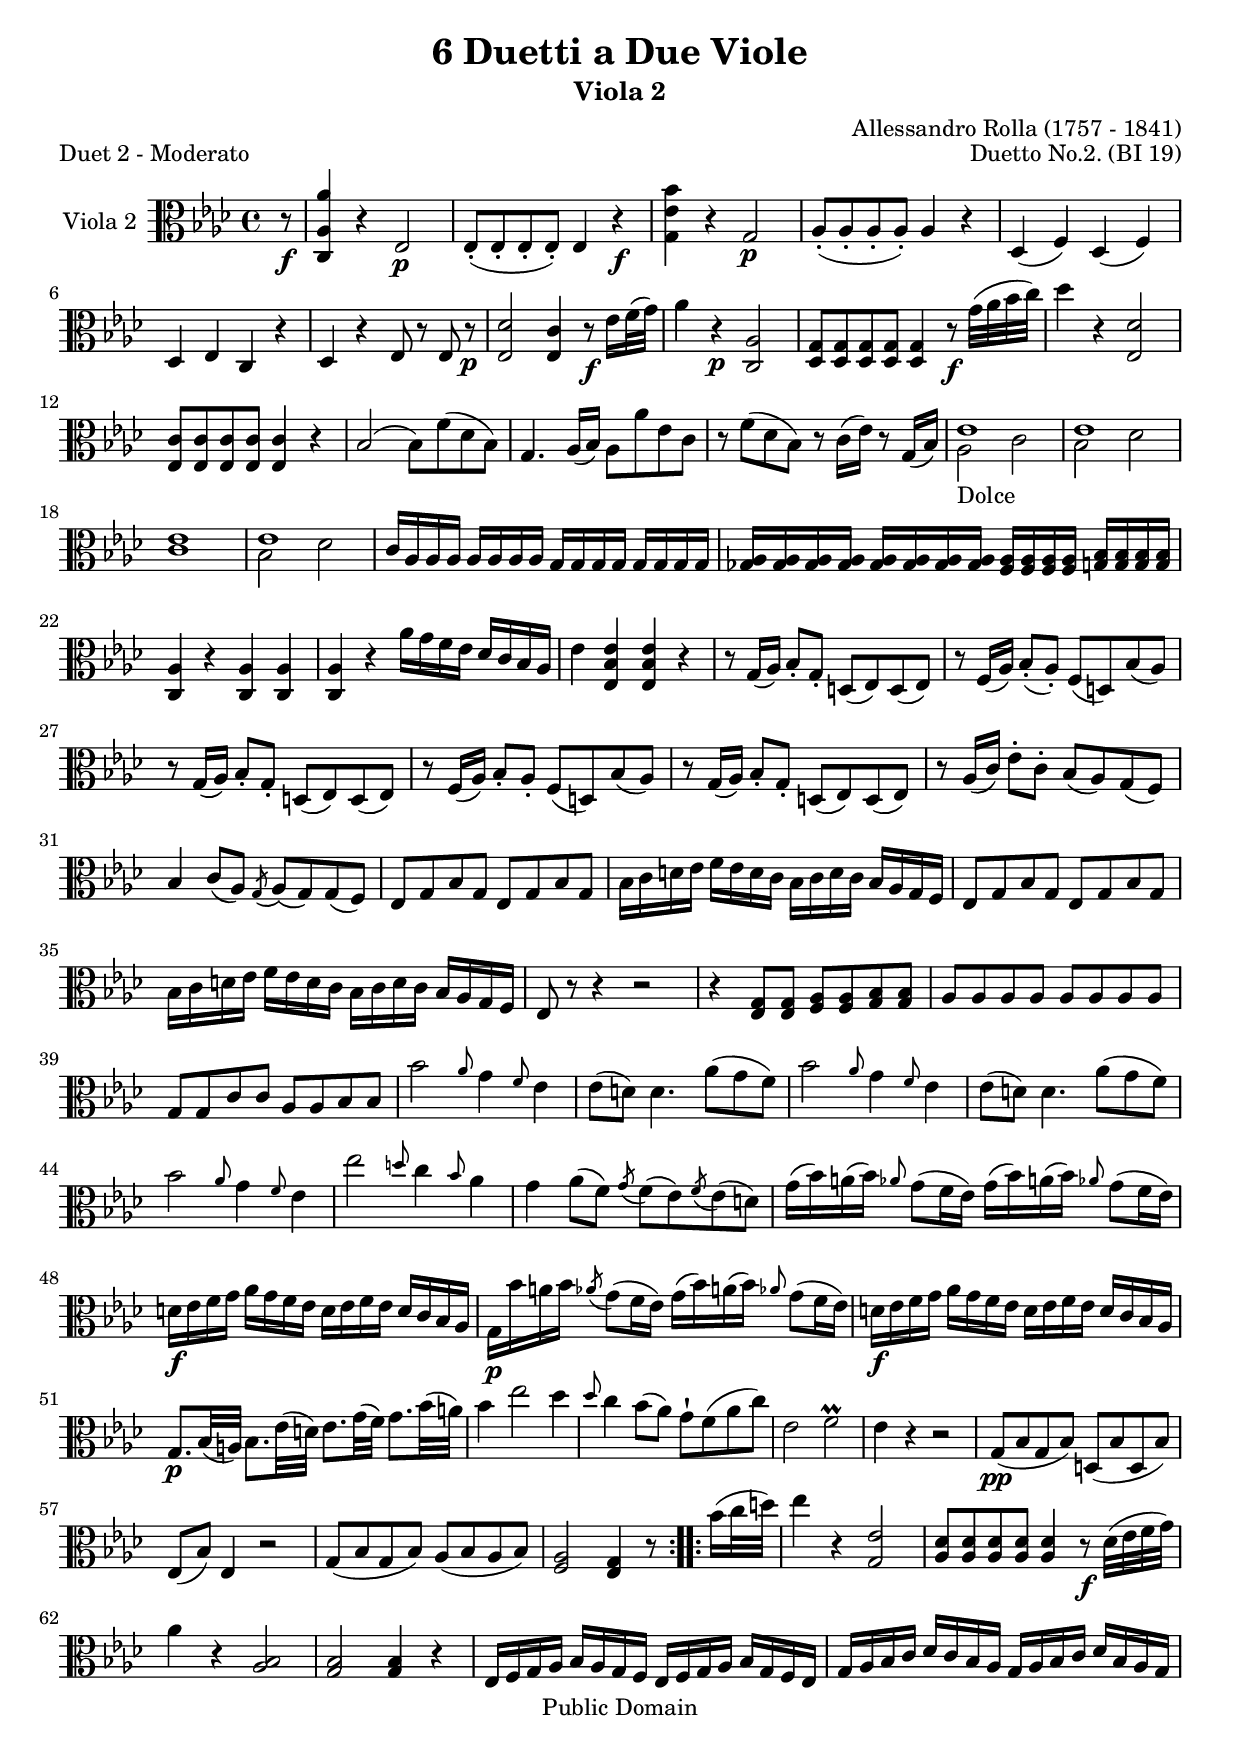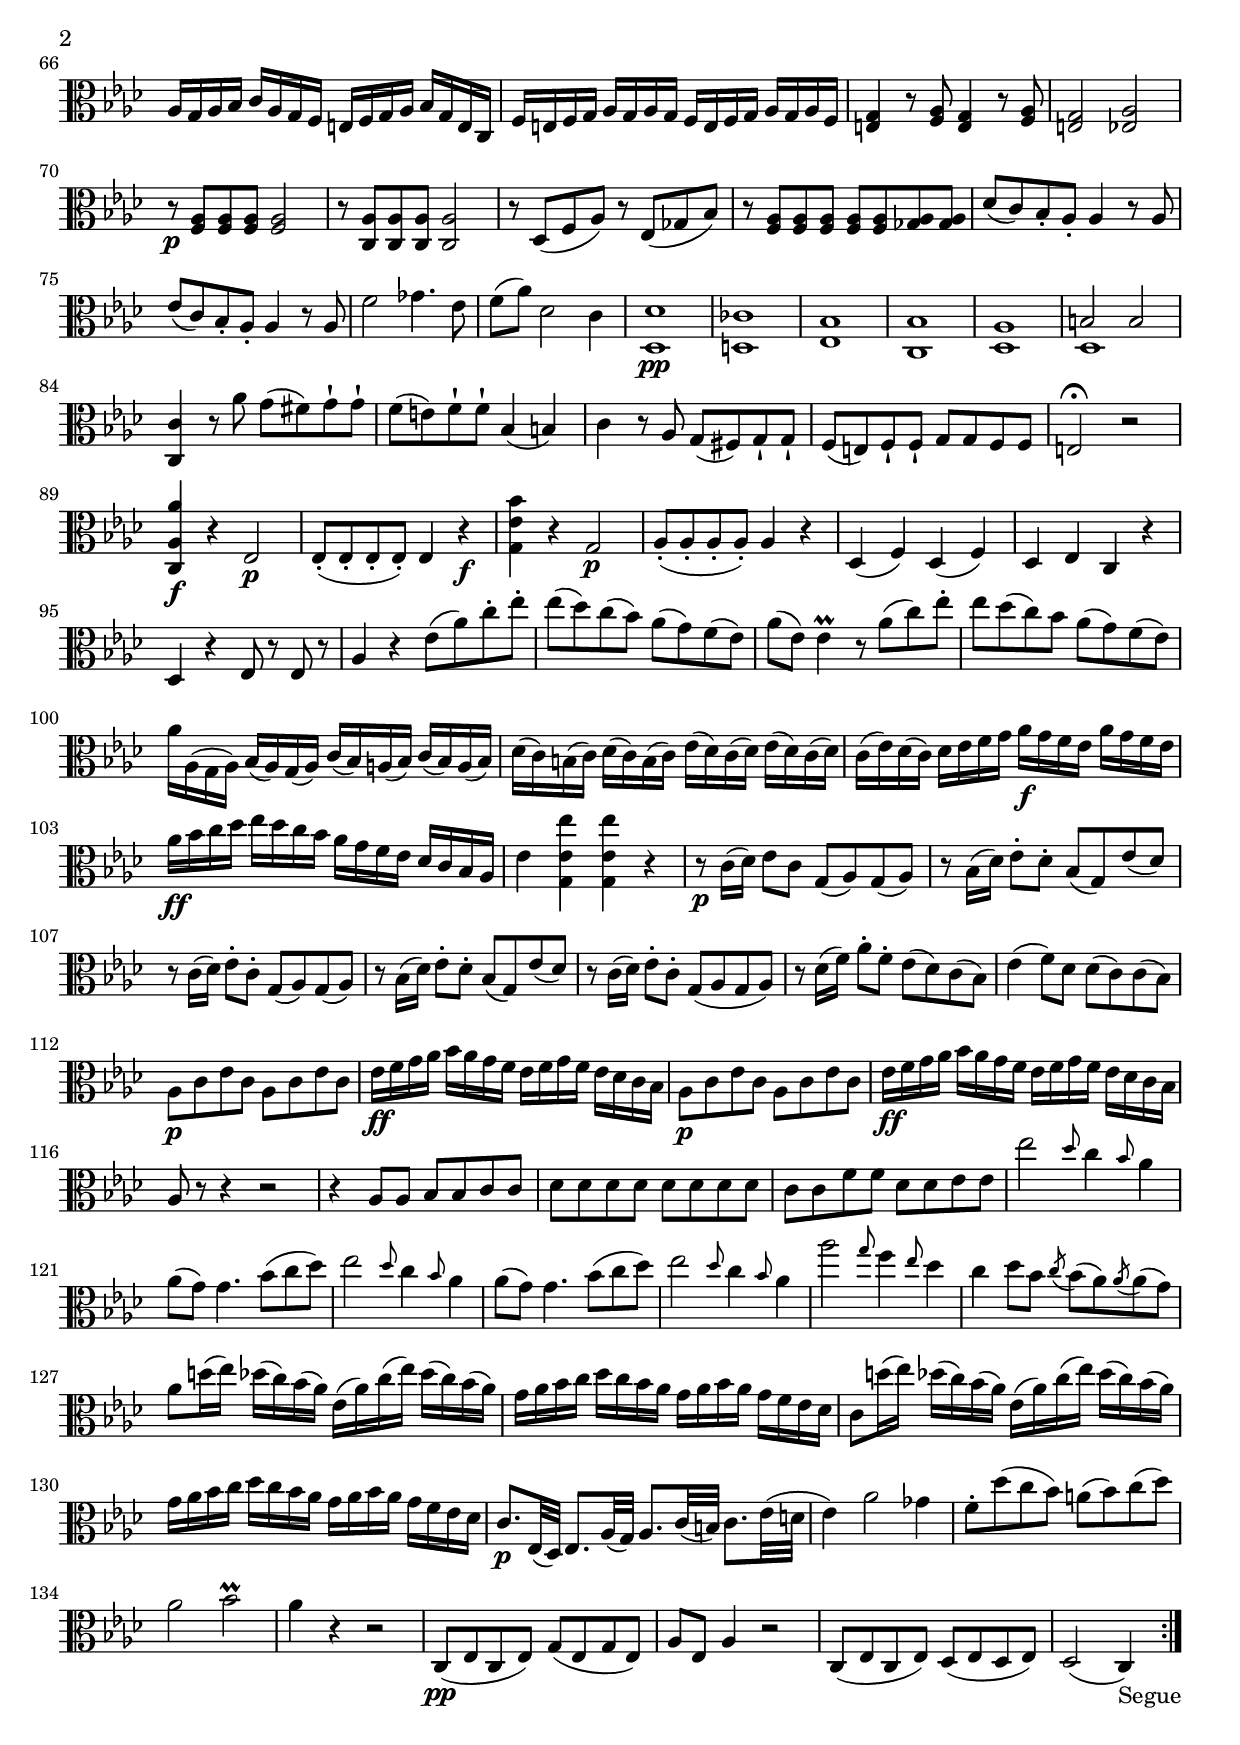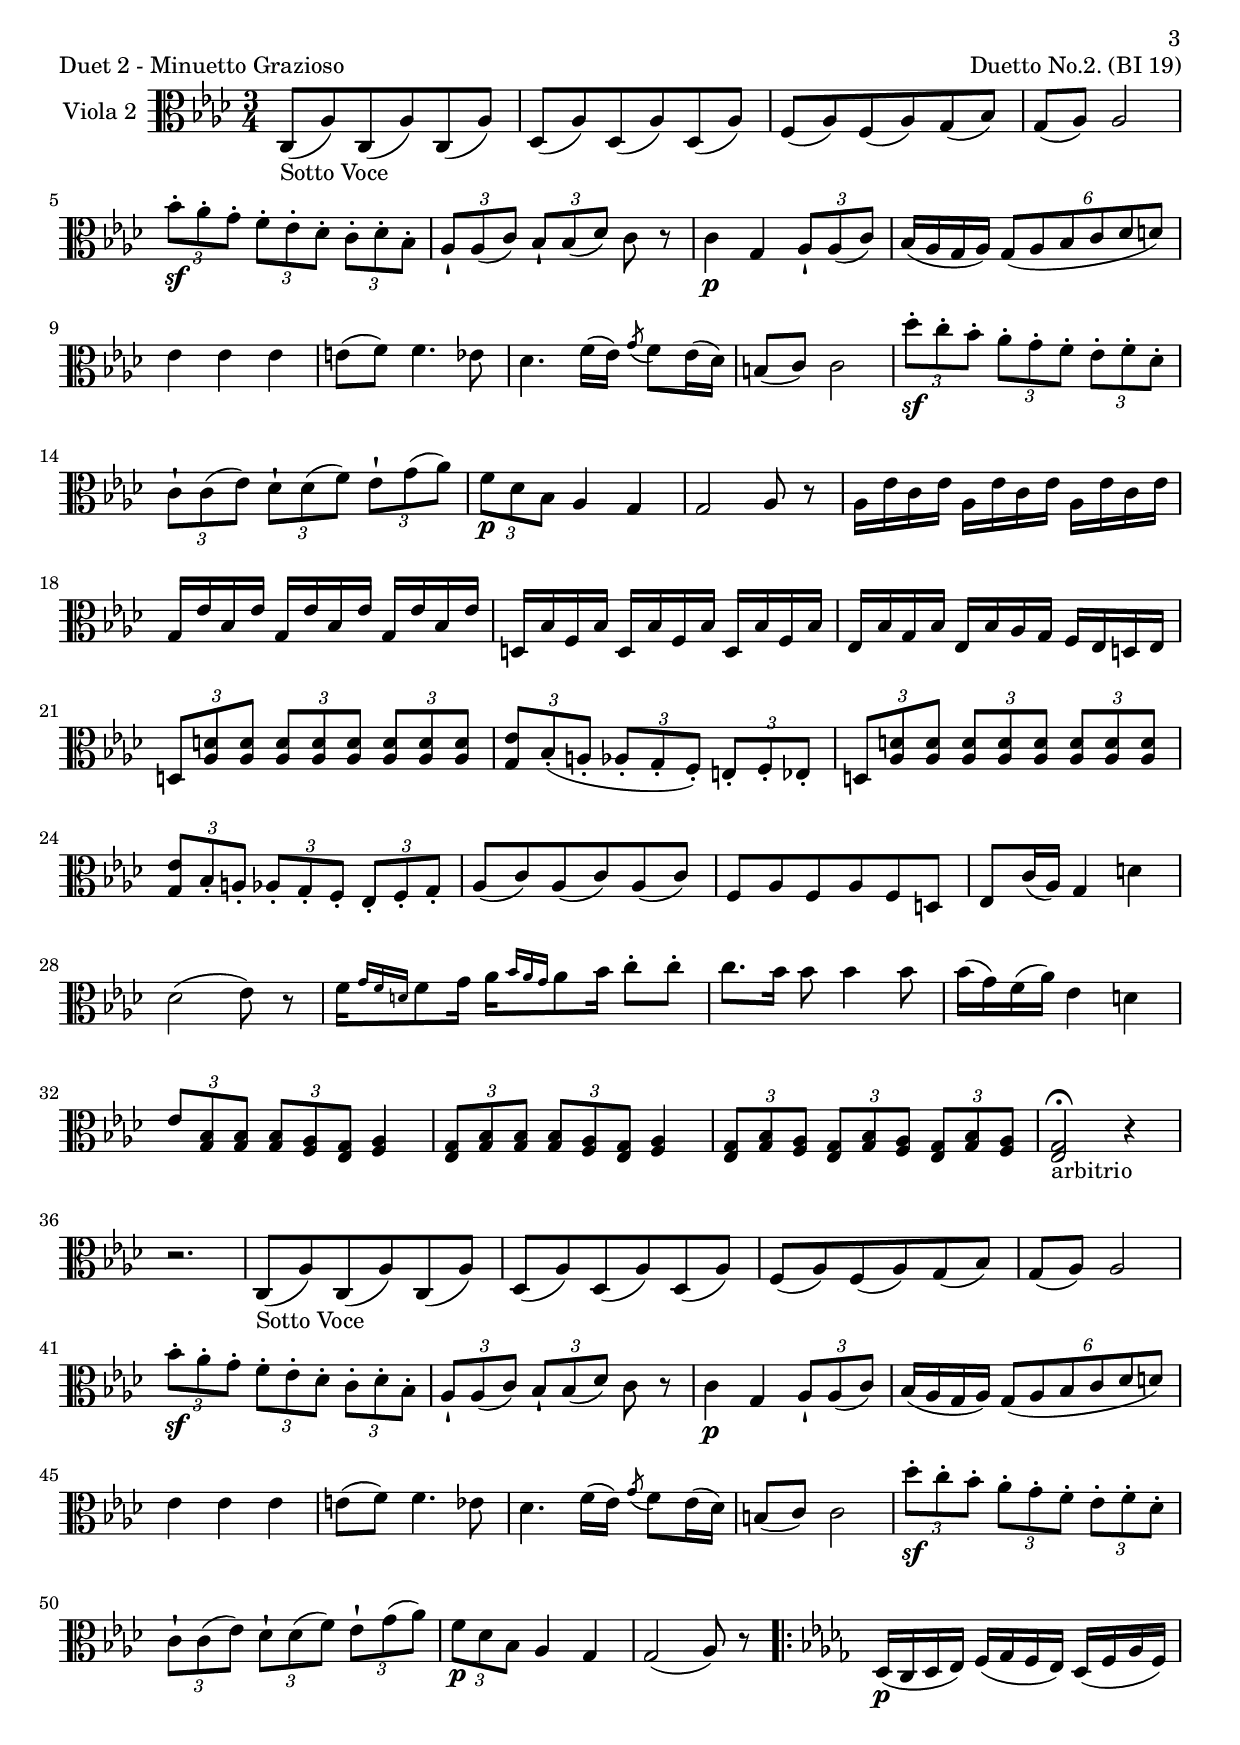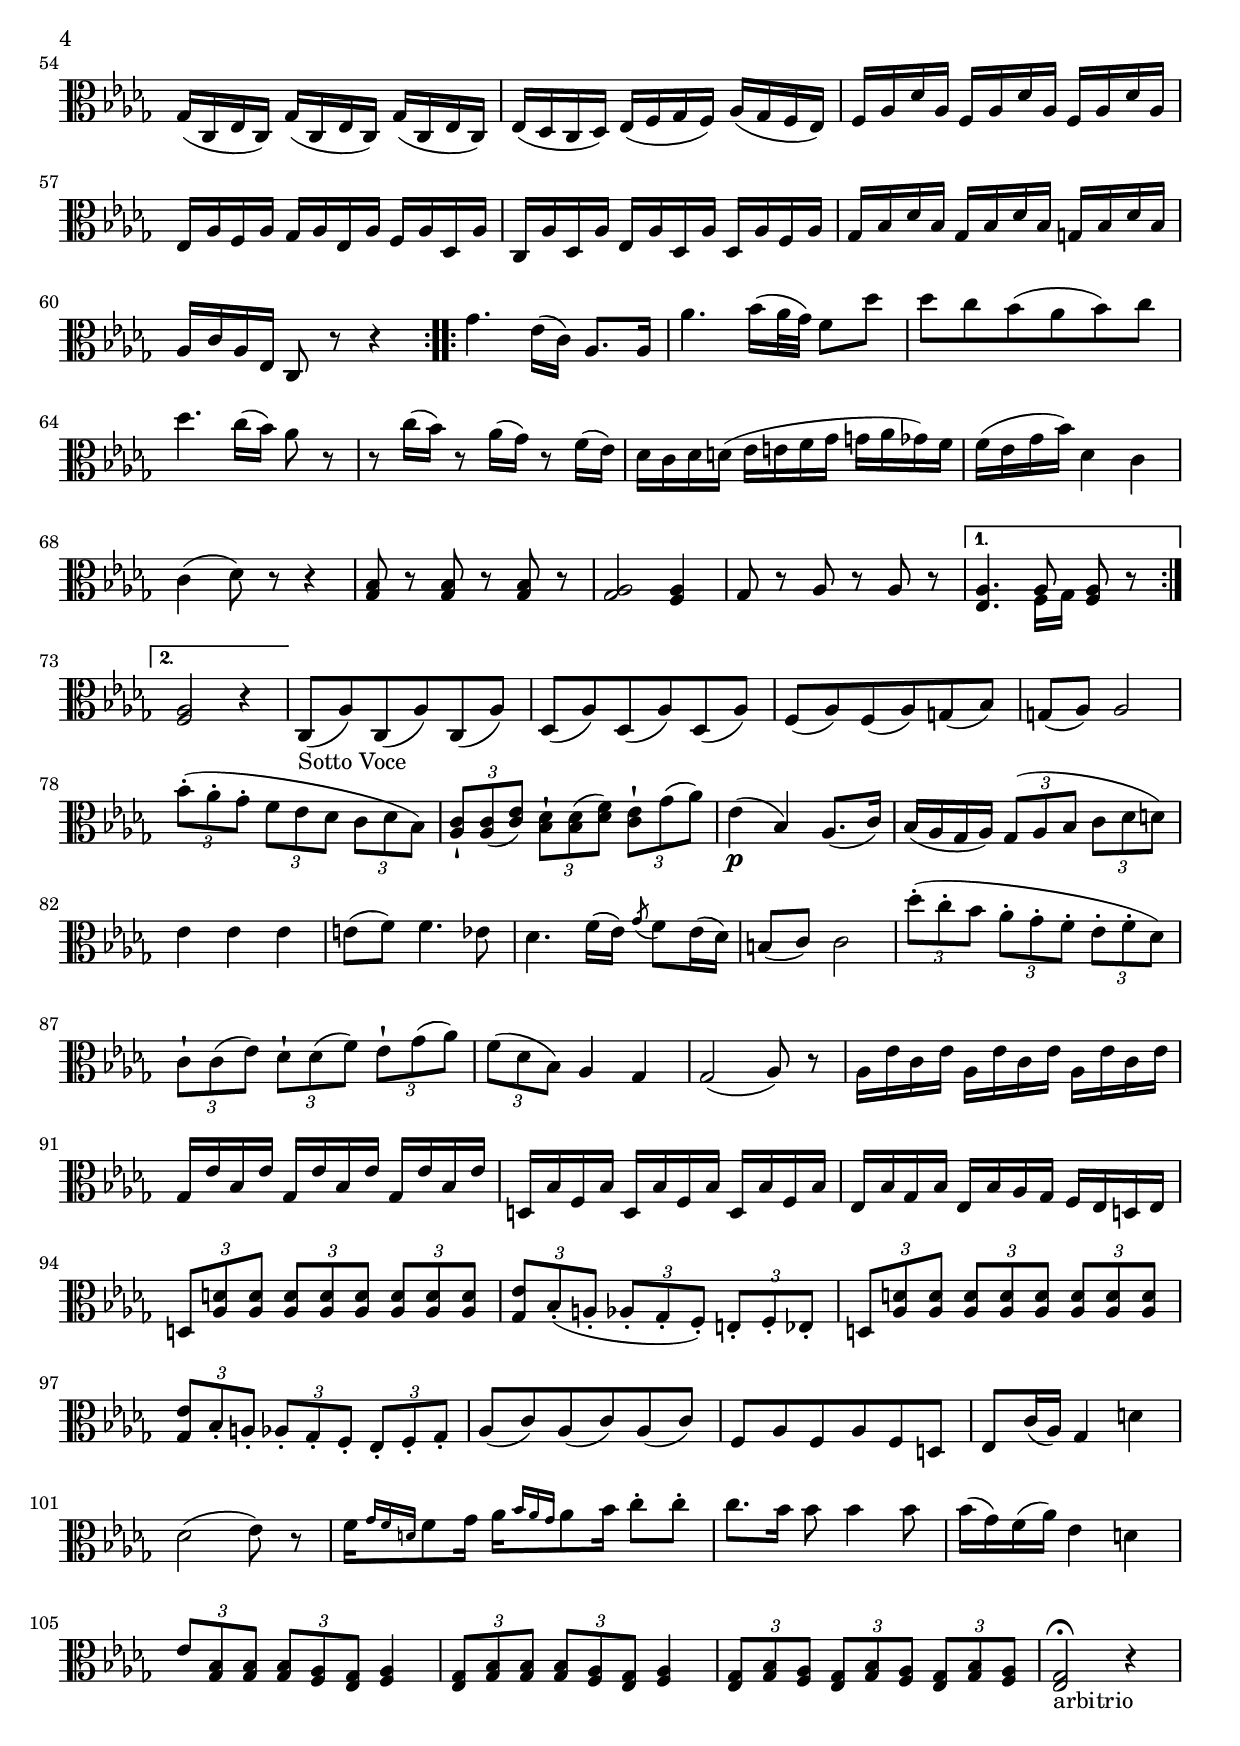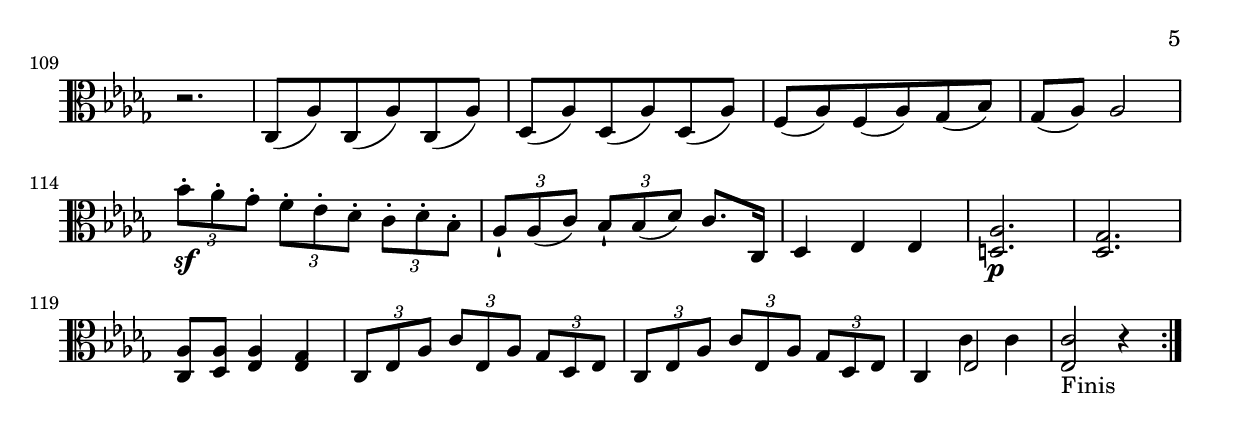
\version "2.16.2"
\version "2.16.2"
\header {
    title = "6 Duetti a Due Viole"
    opus = "Duetto No.2. (BI 19)"
    composer = "Allessandro Rolla (1757 - 1841)"
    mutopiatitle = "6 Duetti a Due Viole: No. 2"
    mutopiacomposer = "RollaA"
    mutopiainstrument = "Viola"
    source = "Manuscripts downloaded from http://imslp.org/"
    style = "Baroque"
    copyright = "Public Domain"
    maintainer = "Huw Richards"
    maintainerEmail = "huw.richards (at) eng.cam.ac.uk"
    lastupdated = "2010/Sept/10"
    
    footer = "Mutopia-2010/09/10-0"
}

\version "2.16.2"

% Viola parts for Rolla opus 6, 2nd set of duets
\version "2.16.2"


twoviolaonemoderato = \new Voice { \relative c' {
    \set Staff.instrumentName = "Viola 1"
    \set Staff.midiInstrument = "viola"
    \clef alto
    \key aes \major
    \time 4/4

    \partial 8 ees16\f[ f32 g] aes4 r <aes, c,>2\p <g-. des>8[ <g-. des> <g-. des> <g-. des>] <g des>4 r8 g'32\f[ aes bes c] des4 r <des, ees,>2\p <c ees,>8[ <c ees,> <c ees,> <c ees,>] <c ees,>4 r bes2( bes8)[ f'( des bes)] g4. as16[( bes)] aes8[ aes' ees( c)]
    %{comment - end of line 1 in the manuscript%}

    r8 f[ des bes] r c16[( ees)] r8 g,16( bes)] g2( aes4) r <aes c, aes'' >4\f r4 ees2\p ees8[ ees ees ees] ees4 r <g ees' bes'>4\f r g2\p aes8[ aes aes aes] aes4 r des,\pp( f) des( f) des ees c r des r ees8 r ees r
    %{comment - end of line 2 in the manuscript%}

    aes4 r ees'8[( aes c ees)] ees[( des) c( bes)] aes[( g) f( ees)] aes[( ees)] ees4\prall r8 aes8[( c ees)] ees[( des) c( bes)] aes[ g( f ees)] aes16[ aes,( g aes)] bes[( aes) g( aes)] c[( bes) aes( bes)] c[( bes) aes( bes)] des[( c) b( c)] des[( c) b( c)]
    %{comment - end of line 3 in the manuscript%}

    ees[( des) c( des)] ees[( des) c( des)] c-.[ ees-. des-. c-.] des-.[ ees-. f-. g-.] aes[ g f ees] aes[ g f ees] aes[ bes c des] ees[ des c bes] aes[ g f ees] des[ c bes aes] ees'4 <g, ees' ees'> <g ees' ees'> r bes'2_dolce \grace {aes8} g4 f8[ ees] ees[ d] d4( d8)[ aes'( g f)] bes2 \grace {aes8} g4 f8[( ees])
    %{comment - end of line 4 in the manuscript%}

    ees8\prall[ d](d4) d8[ aes'( g f)] bes2 \grace { aes8} g4 \grace {f8} ees4 ees'2 \grace {d8} c4 \grace {bes8} aes4 g aes8[( f)] \acciaccatura {g8} f8[( ees) \acciaccatura {f8} ees( d)] g16[ bes( a bes)] \acciaccatura {aes} g8[ f16( ees)] g16[ bes( a bes)] \acciaccatura {aes} g8[ f16( ees)] d16\ff[ ees f g] aes[ g f ees] d[ ees f ees] d[ c bes aes]
    %{comment - end of line 5 in the manuscript%}

    g[ bes'( a bes)] \acciaccatura { aes8} g[ f16( ees)] g[ bes( a bes)] \acciaccatura { aes8} g[ f16( ees)] d16\ff[ ees f g] aes[ g f ees] d[ ees f ees] d[ c bes aes] g8.\pp[ bes32( a] bes8.)[ ees32( d] ees8.)[ g32( fis] g8.)[ bes32( a] bes4) ees2  des4 \grace {des8} c4 bes8[( aes)] g[( f) aes( c)] ees,2 f\prall
    %{comment - end of line 6 in the manuscript%}

    ees8\pp[ g,16( aes)] bes8-.[ g-.] d[( ees) d( ees)] r8 f16[( aes)] bes8-.[ aes-.] f[( d) bes'( aes)] r8 g16[( aes)] bes8-.[ g-.] d[( ees) d( ees)] r8 f16[( aes)] bes8-.[ aes-.] f[( d) bes'( aes)] r8 g16[( aes)] bes8-.[ g-.] d[( ees) d( ees)] r8 aes16[( c)] ees8-.[ c-.] bes[( aes) g( f)]
    %{comment - end of line 7 in the manuscript%}

    bes4 c8[( aes)] \acciaccatura {bes8} aes8[( g) \acciaccatura {g8} g( f)] ees\pp[( g) bes( g)]  ees[( g) bes( g)] bes16\ff[ c d ees] f[ ees d c] bes[ c d c] bes[ aes g f] ees8\pp[ g bes g] ees[ g bes g] bes16[ c d ees] f[ ees d c] bes[ c d c] bes[ aes g f] ees8 r r4 r2
    %{comment - end of line 8 in the manuscript%}

    r4 <g ees>8[ <g ees>8] < aes f>8[  < aes f>8  < g bes>8 < g bes>8] aes8[ aes aes aes] aes8[ aes aes aes] g8[ g c c] aes[ aes bes bes] ees4\pp r4 bes'8[( a aes f)] d8[( ees)] r g e[( f)] r aes fis[( g)] r4 bes8[( a aes f)] ees2 \grace {g8} f4 \grace {ees8} d4 des2( ees4) r8 \bar ":|:" r8
    %{comment - end of line 9 in the manuscript%}

    <ees bes ees,>4 r4 bes2\pp( bes8)[ <bes f>8 <bes f>8 <bes f>8] <bes f>4 r4 <bes d, f'>\ff r4 d,2\pp ees8-.[( ees-. ees-. ees-.)] ees4 r8 bes''16\ff[ c32( d)] ees8[( ees,) ees-| ees-|] ees4\prall r8 g32[ aes( bes c)] des8[ ees,( ees) ees-|] ees4\prall r8 d'8 c2 bes2 aes2 b,2 c4 r8 b( c4) r8 b8(
    %{comment - end of line 10 and page 1 in the manuscript%}

    c1) des8_dolce[( c bes aes)] aes4 r8 aes8 ees'[ c( bes aes)] aes4 r8 aes8 f'2 ges4.( ees8) f8[( aes)] des,2 c4 r8 <aes f>8[ <aes f>8 <aes f>8] <aes f>8[ <aes f>8 <aes f>8 <aes f>8] r8 <aes c,>8[ <aes c,>8 <aes c,>8] <aes c,>8[ <aes c,>8 <aes c,>8 <aes c,>8] r8  des,[( f aes)] r8 ees[( ges bes)] r8 <f aes>8[ <f aes>8 <f aes>8] <f aes>8[ <f aes>8 <ges aes>8 <ges aes>8]
    %{comment - end of line 1 page 2 in the manuscript%}

    <f aes>1\ppp( <f aes>1)( ges)( g) f2 aes'( aes4) g2 f4 e4 r8 c'8 bes[( a) bes-| bes-|] aes[( g) aes-| aes-|] aes[( g) g( f)] f[( e)] r c bes[( a) bes-| bes-|] aes[( g) aes-| aes-|] <bes c,>8[ <bes c,>8 <aes c,>8 <aes c,>8] <g c,>2\fermata r4 r8 ees'16 f32( g)]
    %{comment - end of line 2 page 2 in the manuscript%}

    aes4 r4 <aes, c,>2\pp <g des>8[ <g des>8 <g des>8 <g des>8] <g des>4 r8\f g'32[( aes bes c)] des4 r4\p <des, ees,>2 <c ees,>8[ <c ees,>8 <c ees,>8 <c ees,>8] <c ees,>4 r4 bes2( bes8)[ f'( des bes)] g4.( aes16[ bes)] aes8[ aes'( ees c)] r8 f8[( des bes)] r8 c16[( ees)] r8 g,16[( bes)] << {ees1} \\ {aes,2 c2} >> << {ees1} \\ {bes2 des2} >>
    %{comment - end of line 3 page 2 in the manuscript%}

    <ees c>1  << {ees1} \\ {bes2 des2} >> <c ees>16[ aes aes aes] aes16_"Nas."[ aes aes aes] g16[ g g g] g[ g g g] < ges aes>16[ < ges aes>16 < ges aes>16 < ges aes>16] < ges aes>16[ < ges aes>16 < ges aes>16 < ges aes>16] < f aes>16[ < f aes>16 < f aes>16 < f aes>16] < g bes>16\ff[ < g bes>16 < g bes>16 < g bes>16] <aes c,>4\fff r4 <aes c,> <aes c,> <aes c,> r aes'16[ g f ees] des[ c bes aes] ees'4 ees, ees r ees''2_"dolce" \grace { des8} c4 \grace { bes8} aes4 aes8[( g)] g4. bes8[( c des)] ees2 \grace { des8} c4 \grace { bes8} aes4
    %{comment - end of line 4 page 2 in the manuscript%}

    aes8[( g)] g4. bes8[( c des)] ees2 \grace { des8} c4 \grace { bes8} aes4 aes'2 \grace { des,8} f4 \grace { des8} ees4 c4 des8[( bes)] \acciaccatura {c8} bes8[( aes) \acciaccatura {aes8} aes g] aes8[ d16 ees] des16[( c) bes( aes)] ees[( aes) c( ees)] des[( c) bes( aes)] g\ff[ aes bes c] des[ c bes aes] g[ aes bes aes] g[ f ees des]
    %{comment - end of line 5 page 2 in the manuscript%}

    c8\pp[ d'16( ees)] \acciaccatura {des8} c8[ bes16( aes)] ees16[( aes) c( ees)] \acciaccatura {des8} c8[ bes16( aes)]  g\f[ aes bes c] des[ c bes aes] g[ aes bes aes] g[ f ees des] c8.[ ees,32( d)] ees8.[ aes32( g] aes8.)[ c32( b] c8.)[ ees32( d] ees4) aes2 ges4 f8[( des' c bes)] a[ bes( c) des] aes2 bes\prall
    %{comment - end of line 6 page 2 in the manuscript%}

    aes8[ c,16( des)] ees8-.[ c-.] g[ aes( g aes)] r8 bes16[( des)] ees8-.[ des-.] bes[( g) ees'( des)] r8 c16[( des)] ees8-.[ c-.] g[( aes) g( aes)] r8 bes16[( des] ees8-.)[ des-.] bes[( g) ees'( des)] r8 c16[( des] ees8-.)[ c-.] g[ aes( g aes)] r8 des16[( f)] aes8[( f)] ees[ des c bes] ees4 f8[( des)]
    %{comment - end of line 7 page 2 in the manuscript%}

    des8[( c) c( bes)] aes[ c ees c] aes[ c ees c] ees16[ f g aes] bes[ aes g f] ees[ f g f] ees[ des c bes]  aes8[ c ees c] aes[ c ees c] ees16[ f g aes] bes[ aes g f] ees[ f g f] ees[ des c bes] aes8 r8 r4 r2
    %{comment - end of line 8 page 2 in the manuscript%}

    r4 aes8[aes] bes[ bes] c[c] des[ des des des] des[ des des des] c[ c f f] des[ des ees ees] aes,4 r  ees'8[( d des bes)] g8[( aes)] r8 c a[( bes)] r des b[( c)] r4 ees8[( d des b)] aes2 \grace { c8} bes4 aes8[ g] g2 aes4 \bar ":|:"

}}


twoviolaoneminuetto = \new Voice { \relative c' {
    \set Staff.instrumentName = "Viola 1"
    \set Staff.midiInstrument = "viola"
    \clef alto
    \key aes \major
    \time 3/4
    \override Score.MetronomeMark #'transparent = ##t
    \tempo 4=100

    ees4-._"Sotto Voce" ees-. ees-. e8[( f)] f4. ees8 des4. f16[( ees)] \acciaccatura {g8} f8[ ees16( des)] b8[( c)] c2
    \times 2/3{des'8-.\sf[ c-. bes-.]}
    \times 2/3{aes8-.[ g-. f-.]}
    \times 2/3{ees8-.[ f-. des-.]}
    \times 2/3 {c8-|[ c( ees)]}
    \times 2/3 {des8-|[ des( f)]}
    ees8 r
    %{comment - end of line 1 in the manuscript%}

    %{comment - start bar 7%}
    \times 2/3{ees8\p[( c) aes-|]}
    \times 2/3{ees'8[( des) bes-|]}
    \times 2/3{ees8[( c) aes'-|]}
    des,16[( c bes c)] bes8 r r4
    c,8[(aes')c,8(aes')c,8(aes')]
    des,8[(aes')des,8(aes')des,8(aes')]
    f8[(aes)f8(aes)g8(bes)]
    g[( aes)] aes2
    \times 2/3{bes'8\sf[aes g]}
    \times 2/3{f8[ees des]}
    \times 2/3{c8[des bes]}
    \times 2/3{aes8-|[ aes( c)]}
    \times 2/3{bes8-|[ bes( des)]}
    c8.[c,16]
    %{comment - end of line 2 in the manuscript%}

    %{comment - start bar 15%}
    des4 ees ees
    des'2( c8) r
    \grace{b'8} c4 c c
    c8[ bes] bes2
    aes4. f'16[ d] aes'[ f d( aes)]
    aes8[( g)] g2
    \times 2/3{r8[ bes bes]}
    \times 2/3{b8[( a) aes-|]}
    \times 2/3{g8[ aes f]}

    \times 2/3{ees8-.\p[bes-. c-.]}
    \times 2/3{d8-.[(ees-. f-.]}
    \times 2/3{g8-.[ aes-. a-.)]}
    %{comment - end of line 3 in the manuscript%}

    %{comment - start bar 23%}
    \times 2/3{r8\sf[ bes bes]}
    \times 2/3{bes8[( a aes)] }
    \times 2/3 {g8[( aes f)]}

    \times 2/3{ees8\p[bes c]}
    \times 2/3{d8-.[(ees-. f-.]}
    \times 2/3{g8-.[ aes-. bes-.)]}
    \grace{d8} c4 \grace{bes8} aes4 \grace{g8} f4
    \times 2/3{ees8-|[ d( bes')]} bes4. c16[( aes)]
    aes[( g) aes( f)] ees4 f4
    fis2( g8) r
    aes,16[( c f c)] aes16[( c f c)] aes16[( c f c)]
    %{comment - end of line 4 in the manuscript%}

    %{comment - start bar 30%}
    f,16[( aes d aes)] f16[( aes d aes)] f16[( aes d aes)]
    g8[ aes] bes4 bes
    ees, r \times 2/3 {aes'8\p[( ees) d-|]}
    ees4 r  \times 2/3 {aes8[( ees) d-|]}
    ees4 ees ees
    ees2\fermata

    r8_"arbitrio" e8 f[ g aes g]
    bes16[( aes g f)]

    ees4 ees ees
    e8[( f)] f4. ees8
    %{comment - end of line 5 in the manuscript%}

    %{comment - start bar 38%}
    des4. f16[(ees)] \acciaccatura{g8} f8[ ees16 des]
    b8[ c] c2
    \times 2/3{des'8\sf[ c bes]}
    \times 2/3{aes8[ g f]}
    \times 2/3{ees8[ f des]}

    \times 2/3 {c8-|[c( ees)]}
    \times 2/3 {des8-|[des( f)]} ees8 r

    \times 2/3{ees8\p[( c aes)]}
    \times 2/3{ees'8[( des bes)]}
    \times 2/3{ees8[( c aes')]}

    des,16[ c( bes c)] bes8 r r4
    %{comment - end of line 6 in the manuscript%}

    %{comment - start bar 44%}
    c,8[( aes') c,( aes') c,( aes')]
    des,8[( aes') des,( aes')
    des,( aes')] f8[( aes) f( aes) f( aes)]
    g8[ aes] aes2
    \times 2/3{bes'8[ aes g]}
    \times 2/3{f8[ ees des]}
    \times 2/3{c8[ des bes]}
    \times 2/3{aes8-|[ aes( c)]}
    \times 2/3{bes8-|[ bes( des)]} c8.[ c,16]
    des4 ees ees
    <ees des'>2 c'8 r
    %{comment - end of line 7 in the manuscript%}

    %{comment - start bar 52 - key change to d flat%}
    \bar"|:" \key des \major
    aes'4.( f8) des8.[ aes16]
    ges'4. aes16[ ges32( f)] ees8 r
    ges4.( ees8) c8.[ aes16]
    f'4. ges16[ f32( ees)] des8 r
    c2 des8.[( f16)]
    aes8[( g)] ges4. f8
    ees4 ees ees
    ees4. f16[ ees] des[ c bes aes]
    \bar":|:"
    %{comment - end of line 8 in the manuscript%}

    %{comment - start bar 60%}
    \repeat volta 2 { c,16[ aes' c, aes'] c,16[ aes' c, aes'] c,16[ aes' c, aes']
    des,16[ aes' f aes] des,16[ aes' f aes] des,16[ aes' f aes]
    ees16[ aes ges aes] ees16[ aes ges aes] ees16[ aes ges aes]
    f16[ aes des, aes'] f16[ aes des, aes'] f16[ aes des, aes']
    <ges bes>8 r  <ges bes>8 r <f aes>4
    <ges bes>2 <ges bes>8 r
    %{comment - end of line 9 in the manuscript%}

    %{comment - start bar 66%}
    ges4 aes aes bes( bes8) r r4
    r8 c'16[( bes)] r8 aes16[( ges)] r8 f16[( ees)]
    des16[( c des d)] ees[( e f ges)] g[( aes ges f)]
    f[( ees) ges( bes)] des,4 c
  }
  \alternative {
    { c8.[ des32( ees)] des8 r r4}   {des2\fermata des16[( c des d)]}
  }
%{comment - end of line 10 and first page in the manuscript%}

%{comment - start bar 72%}


  ees4-._"Sotto Voce" ees-. ees-.
  e8[( f)] f4. ees8
  des4. f16[( ees)] \acciaccatura {ges8} f8[ ees16( des)]
  b8[( c)] c2
  \times 2/3{des'8-.\sf[ c-. bes-.]}
  \times 2/3{aes8-.[ ges-. f-.]}
  \times 2/3{ees8-.[ f-. des-.]}

  \times 2/3 {c8-|[ c( ees)]}
  \times 2/3 {des8-|[ des( f)]} ees8 r

  \times 2/3{f8\p[( c) aes-|]}
  \times 2/3{ees'8[( des) bes-|]}
  \times 2/3{ees8[( c) aes'-|]}
  des,16[( c bes c)] bes8 r r4
  %{comment - end of line 1 in the second page of the manuscript%}

  %{comment - start bar 80%}
  c,8[(aes')c,8(aes')c,8(aes')]
  des,8[(aes')des,8(aes')des,8(aes')]
  f8[(aes)f8(aes)f8(aes)]
  ges[( aes)] aes2
  \times 2/3{bes'8[aes ges]}
  \times 2/3{f8[ees des]}
  \times 2/3{c8[des bes]}
  \times 2/3{aes8-|[ aes( c)]}
  \times 2/3{bes8-|[ bes( des)]}
  c8.[c,16]
  des4 ees ees
  <des' ees,>2( c8) r
  \grace{b'8} c4 c c
  c8[ bes] bes2
  %{comment - end of line 2 in the second page of the manuscript%}

  %{comment - start bar 90%}
  aes4. f'16[ d] aes'[ f des( aes)]
  aes8[( ges)] ges2

  \times 2/3{r8\sf bes bes]}
  \times 2/3{b8[( a) aes-|]}
  \times 2/3{ges8[ aes f]}

  \times 2/3{ees8\p[bes c]}
  \times 2/3{d8[(ees f]}
  \times 2/3{ges8[ aes a)]}

  \times 2/3{r8[ bes bes]}
  \times 2/3{bes8[( a aes)] }
  \times 2/3 {ges8[( aes f)]}

  \times 2/3{ees8[bes c]}
  \times 2/3{d8[(ees f]}
  \times 2/3{ges8[ aes a)]}
  %{comment - end of line 3 in the second page of the manuscript%}

  %{comment - start bar 96%}
  \grace{d8} c4 \grace{b8} aes4 \grace{ges8} f4
  \times 2/3{ees8[( d) bes'-|]} bes4. c16[( aes)]
  aes[( ges) aes( f)] ees4 f4
  fis2( ges8) r
  aes,16[( c f c)] aes16[( c f c)] aes16[( c f c)]
  f,16[( aes d aes)] f16[( aes d aes)] f16[( aes d aes)]
  ges8[ aes] bes4 bes
  %{comment - end of line 4 in the second page of the manuscript%}

  %{comment - start bar 103%}
  ees, r \times 2/3 {aes'8\p[( ees) d-|]}
  ees4 r  \times 2/3 {aes8[( ees) d-|]}
  ees4 ees ees
  ees2\fermata

  e,8_"arbitrio"[ f] ges[ aes bes c des d]

  ees4 ees ees
  e8[( f)] f4. ees8
  des4. f16[(ees)] \acciaccatura{ges8} f8[ ees16 des]
  b8[ c] c2
  %{comment - end of line 5 in the second page of the manuscript%}

  %{comment - start bar 111%}

  \times 2/3{des'8[ c bes]}
  \times 2/3{aes8[ ges f]}
  \times 2/3{ees8[ f des]}

  \times 2/3 {c8-|[c( ees)]}
  \times 2/3 {des8-|[des( f)]}
  \times 2/3{ees8[( ges aes)]}

  \times 2/3{f8[( des bes)]}
  aes4 bes
  bes2.\p
  ees2.(
  ees16)\sf[ aes( f des)] c4 bes
  aes r4 bes8.\p[( c16)]
  aes4 r4 bes8.[( c16)]
  %{comment - end of line 6 in the second page of the manuscript%}

  %{comment - start bar 119%}
  aes4-. aes-.( aes-.) aes2 r4\fermata \bar "|"

  }
}

\version "2.16.0"

twoviolatwomoderato = \new Voice { \relative c' {
    \set Staff.instrumentName = "Viola 2"
    \set Staff.midiInstrument = "viola"
    \clef alto
    \key aes \major
    \time 4/4

    \partial 8 r8\f <c, aes' aes'>4 r4 ees2\p ees8-.[( ees-. ees-. ees-.)] ees4 r4\f <g ees' bes'>4 r g2\p aes8-.[(aes-. aes-. aes-.)] aes4 r des,( f) des( f) des ees c r
    %{comment - end of line 1 in the manuscript%}

    des r ees8 r ees r\p < ees des'>2 < ees c'>4 r8\f ees'16[ f32( g)] aes4 r\p < c,, aes'>2 <g' des>8[ <g des>8 <g des>8 <g des>8] <g des>4 r8\f g'32[( aes bes c)] des4 r <des, ees,>2 <c ees,>8[ <c ees,>8 <c ees,>8 <c ees,>8] <c ees,>4 r bes2( bes8)[ f'( des bes)] g4. aes16[( bes)] aes8[ aes' ees c]
    %{comment - end of line 2 in the manuscript%}

    r8 f[( des bes)] r8 c16[( ees)] r8 g,16[( bes)] <<{ees1_"Dolce"} \\ {aes,2 c2}>>
    <<{ees1} \\ {bes2 des2}>> < ees c>1 <<{ees1} \\ {bes2 des2}>> c16[ aes aes aes] aes[ aes aes aes] g[ g g g ] g[ g g g] <ges aes>16[ <ges aes>16 <ges aes>16<ges aes>16] <ges aes>16[ <ges aes>16 <ges aes>16 <ges aes>16] <f aes>16[ <f aes>16<f aes>16<f aes>16] <g bes>16[ <g bes>16 <g bes>16 <g bes>16] < aes c,>4 r < aes c,>4 < aes c,>4 < aes c,>4 r aes'16[ g f ees] des[ c bes aes] ees'4 <ees bes ees,>4 <ees bes ees,>4 r4
    %{comment - end of line 3 in the manuscript%}

    r8 g,16[( aes)] bes8-.[ g-.] d8[( ees) d( ees)] r8 f16[( aes)] bes8-.[( aes-.)] f[( d) bes'( aes)] r8 g16[( aes)] bes8-.[ g-.] d[( ees) d( ees)] r8 f16[( aes)] bes8-.[ aes-.] f[( d) bes'( aes)] r8 g16[( aes)] bes8-.[ g-.] d[( ees) d( ees)] r8 aes16[( c)] ees8-.[ c-.] bes[( aes) g( f)] bes4 c8[( aes)] \acciaccatura {g8} aes8[( g) g( f)]
    %{comment - end of line 4 in the manuscript%}

    ees8[ g bes g] ees8[ g bes g] bes16[ c d ees] f[ ees d c] bes[ c d c] bes[ aes g f] ees8[ g bes g] ees8[ g bes g] bes16[ c d ees] f[ ees d c] bes[ c d c] bes[ aes g f] ees8 r r4 r2 r4 <g ees>8[ <g ees>8] <f aes>8[ <f aes>8 <g bes>8 <g bes>8]
    %{comment - end of line 5 in the manuscript%}

    aes8[ aes aes aes] aes8[ aes aes aes] g8[ g c c] aes[ aes bes bes] bes'2 \grace{aes8} g4 \grace{ f8} ees4 ees8[( d)] d4. aes'8[( g f)] bes2 \grace{aes8} g4 \grace{ f8} ees4 ees8[( d)] d4. aes'8[( g f)] bes2 \grace{aes8} g4 \grace{ f8} ees4  ees'2 \grace{d8} c4 \grace {bes8} aes4 g aes8[( f)]
    %{comment - end of line 6 in the manuscript%}

    \acciaccatura {g8} f8[( ees) \acciaccatura {f8} ees( d)] g16[( bes) a( bes)] \grace {aes8} g8[( f16 ees)] g16[( bes) a( bes)] \grace {aes8} g8[( f16 ees)] d\f[ ees f g] aes[ g f ees] d[ ees f ees] d[ c bes aes] g\p[ bes' a bes] \acciaccatura{aes8} g8[( f16 ees)] g16[( bes) a( bes)] \grace {aes8} g8[( f16 ees)] d\f[ ees f g] aes[ g f ees] d[ ees f ees] d[ c bes aes]
    %{comment - end of line 7 in the manuscript%}

    g8.\p[ bes32( a)] bes8.[ ees32( d)] ees8.[ g32( f)] g8.[ bes32( a)] bes4 ees2 des4 \grace{des8} c4 bes8[( aes)] g8-|[ f( aes c)] ees,2 f\prall ees4 r4 r2 g,8\pp[( bes g bes)] d,[( bes' d, bes')] ees,[( bes')] ees,4 r2 g8[( bes g bes)] aes[( bes aes bes)]
    %{comment - end of line 8 in the manuscript%}

    <f aes>2 <g ees>4 r8 \bar ":|:" bes'16[( c32 d)] ees4 r <ees, g,>2 <des aes>8[ <des aes> <des aes> <des aes>] <des aes>4 r8\f des32[( ees f g)] aes4 r < bes, aes>2 <bes g>2 <bes g>4 r ees,16[ f g aes] bes[ aes g f] ees[ f g aes] bes[ g f ees]
    %{comment - end of line 9 in the manuscript%}

    g[ aes bes c] des[ c bes aes] g[ aes bes c] des[ bes aes g] aes[ g aes bes] c[ aes g f] e[ f g aes] bes[ g e c] f[ e f g] aes[ g aes g] f[ e f g] aes g aes f] < g e>4 r8 <f aes>8 <g e>4 r8 <f aes>8 <g e>2 <ees aes>2
    %{comment - end of line 10 and page 1 in the manuscript%}

    r8\p <f aes>[ <f aes> <f aes>] <f aes>2 r8 <aes c,>8[ <aes c,> <aes c,>] <aes c,>2 r8 des,8[( f aes)] r8 ees[( ges bes)] r8 <f  aes>[ <f  aes> <f  aes>] <f  aes>[ <f  aes> <ges  aes> <ges  aes>] des'[( c) bes-. aes-.] aes4 r8 aes8 ees'[( c) bes-. aes-.] aes4 r8 aes8 f'2 ges4. ees8 f8[( aes)] des,2 c4
    %{comment - end of line 1 page 2 in the manuscript%}

    <des des,>1\pp < ces d,> < bes ees,> <bes c,> < aes des,> <<{b2 b2} \\ { des,1} >> <c c'>4 r8 aes''8 g[( fis) g-| g-|] f[( e) f-| f-|] bes,4( b) c r8 aes g[( fis) g-| g-|] f[( e) f-| f-|] g[ g f f] e2\fermata r2
    %{comment - end of line 2 page 2 in the manuscript%}

    <c aes' aes'>4\f r4 ees2\p ees8-.[( ees-. ees-. ees-.)] ees4 r4\f <g ees' bes'>4 r g2\p aes8-.[(aes-. aes-. aes-.)] aes4 r des,( f) des( f) des ees c r  des r ees8 r ees r aes4 r ees'8[( aes) c-. ees-.] ees[( des) c( bes)] aes[( g) f( ees)]
    %{comment - end of line 3 page 2 in the manuscript%}

    aes( ees)] ees4\prall r8 aes[( c) ees-.] ees[ des( c) bes] aes[( g) f( ees)] aes16[ aes,( g aes)] bes[( aes) g( aes)] c[( bes) a( bes)] c[( bes) a( bes)]  des[( c) b( c)] des[( c) b( c)] ees[( des) c( des)] ees[( des) c( des)] c[( ees) des( c)] des[ ees f g]
    %{comment - end of line 4 page 2 in the manuscript%}

    aes\f[ g f ees] aes[ g f ees] aes\ff[ bes c des] ees[ des c bes] aes[ g f ees] des[ c bes aes] ees'4 <g, ees' ees'>4 <g ees' ees'>4r r8\p c16[( des)] ees8[ c] g[( aes) g( aes)] r8 bes16[( des)] ees8-.[ des-.] bes8[( g) ees'( des)] r8 c16[( des)] ees8-.[ c-.] g[(aes) g( aes)]
    %{comment - end of line 5 page 2 in the manuscript%}

    r8 bes16[( des)] ees8-.[ des-.] bes[( g) ees'( des)] r8 c16[( des)] ees8-.[ c-.] g[( aes g aes)] r8 des16[( f)] aes8-.[ f-.] ees[( des) c( bes)] ees4( f8)[ des] des[( c) c( bes)] aes8\p[ c ees c] aes[ c ees c]  ees16\ff[ f g aes] bes[ aes g f] ees[ f g f] ees[ des c bes] %{comment - end of line 6 page 2 in the manuscript%}

    aes8\p[ c ees c] aes[ c ees c]  ees16\ff[ f g aes] bes[ aes g f] ees[ f g f] ees[ des c bes] aes8 r r4 r2 r4 aes8[ aes] bes[ bes c c] des[ des des des]  des[ des des des] c[ c f f] des[ des ees ees] ees'2 \grace{des8} c4 \grace{bes8} aes4 aes8[( g)] g4. bes8[( c des)] ees2 \grace{des8} c4 \grace{bes8} aes4
    %{comment - end of line 7 page 2 in the manuscript%}

    aes8[( g)] g4. bes8[( c des)] ees2 \grace{des8} c4 \grace{bes8} aes4 aes'2 \grace {g8} f4 \grace{ees8} des4 c des8[ bes] \acciaccatura{c8} bes8[( aes) \acciaccatura{aes8} aes( g)] aes8[ d16( ees)] des[( c) bes( aes)] ees[( aes) c( ees)] des[( c) bes( aes)] g[ aes bes c] des[ c bes aes] g[ aes bes aes] g[ f ees des] c8[ d'16( ees)] des16[( c) bes( aes)] ees[( aes) c( ees)] des[( c) bes( aes)]
    %{comment - end of line 8 page 2 in the manuscript%}

    g[ aes bes c] des[ c bes aes] g[ aes bes aes] g[ f ees des] c8.\p[ ees,32( des)] ees8.[ aes32( g)] aes8.[ c32( b)] c8.[ ees32( d] ees4) aes2 ges4 f8-.[ des'( c bes)] a8[( bes) c( des)] aes2 bes\prall aes4 r r2 c,,8\pp[( ees c ees)] g[( ees g ees)] aes[ ees] aes4 r2
    %{comment - end of line 9 page 2 in the manuscript%}

    c,8[( ees c ees)] des[( ees des ees)] des2( c4)_Segue \bar ":|:"

}}

twoviolatwominuetto = \new Voice { \relative c' {
    \set Staff.instrumentName = "Viola 2"
    \set Staff.midiInstrument = "viola"
    \clef alto
    \key aes \major
    \time 3/4

    c,8_"Sotto Voce"[( aes') c,( aes') c,( aes')]
    des,8[( aes') des,( aes') des,( aes')]
    f8[( aes) f( aes) g( bes)]
    g[(aes)] aes2
    \times 2/3{bes'8-.\sf[ aes-. g-.]}
    \times 2/3{f8-.[ ees-. des-.]}
    \times 2/3{c8-.[ des-. bes-.]}

    \times 2/3{aes8-|[ aes( c)]}
    \times 2/3{bes8-|[ bes( des)]} c8 r
    c4\p g \times 2/3{aes8-|[ aes( c)]}
    %{comment - end of line 1 in the manuscript%}

    %{comment - start bar 8%}
    bes16[( aes g aes)]
    \times 4/6 {g8[( aes bes c des d)]}
    ees4 ees ees
    e8[( f)] f4. ees8
    des4. f16[( ees)] \acciaccatura {g8} f8[ ees16( des)]
    b8[( c)] c2
    \times 2/3{des'8-.\sf[ c-. bes-.]}
    \times 2/3{aes8-.[ g-. f-.]}
    \times 2/3{ees8-.[ f-. des-.]}

    \times 2/3{c8-|[ c( ees)]}
    \times 2/3{des8-|[ des( f)]}
    \times 2/3{ees8-|[ g( aes)]}

    \times 2/3{f8\p[ des bes]} aes4 g4 g2 aes8 r
    %{comment - end of line 2 in the manuscript%}

    %{comment - start bar 17%}
    aes16[ ees' c ees] aes,16[ ees' c ees] aes,16[ ees' c ees]
    g,16[ ees' bes ees] g,16[ ees' bes ees] g,16[ ees' bes ees]
    d,16[ bes' f bes] d,16[ bes' f bes] d,16[ bes' f bes]
    ees,16[ bes' g bes] ees,16[ bes' aes g] f16[ ees d ees]
    \times 2/3{d8[ <aes' d> <aes d>]}
    \times 2/3{<aes d>8[ <aes d> <aes d>]}
    \times 2/3{<aes d>8[ <aes d> <aes d>]}

    \times 2/3{<g ees'>8[ bes-.( a-.]}
    \times 2/3{aes8-.[ g-. f-.)]}
    \times 2/3{e8-.[ f-. ees-.]}
    %{comment - end of line 3 in the manuscript%}

    %{comment - start bar 23%}
    \times 2/3{d8[ <aes' d> <aes d>]}
    \times 2/3{<aes d>8[ <aes d> <aes d>]}
    \times 2/3{<aes d>8[ <aes d> <aes d>]}

    \times 2/3{<g ees'>8[ bes-. a-.]}
    \times 2/3{aes8-.[ g-. f-.]}
    \times 2/3{ees8-.[ f-. g-.]}

    aes8[( c) aes( c) aes( c)]
    f,[ aes f aes f d]
    ees[ c'16( aes)] g4 d'
    des2( ees8) r
    f16[ \grace{g16[ f d]} f8 g16] aes16[ \grace{bes16[ aes g]} aes8 bes16] c8-.[ c-.]
    c8.[ bes16] bes8 bes4 bes8
    %{comment - end of line 4 in the manuscript%}

    %{comment - start bar 31%}
    bes16[( g) f( aes)] ees4 d
    \times 2/3{ ees8[ <bes g>8 <bes g>8]}
    \times 2/3{<bes g>8[ <aes f>8 <g ees>8]} <aes f>4

    \times 2/3{<g ees>8[ <g bes>8 <g bes>8]}
    \times 2/3{<g bes>8[ <aes f>8 <g ees>8]} <aes f>4

    \times 2/3{<g ees>8[ <g bes>8 <aes f>8]}
    \times 2/3{<g ees>8[ <g bes>8 <aes f>8]}
    \times 2/3{<g ees>8[ <g bes>8 <aes f>8]}
    <g ees>2\fermata_"arbitrio" r4
    r2.


    c,8_"Sotto Voce"[( aes') c,( aes') c,( aes')]
    des,8[( aes') des,( aes') des,( aes')]
    f8[( aes) f( aes) g( bes)]
    g[(aes)] aes2
    %{comment - end of line 5 in the manuscript%}

    %{comment - start bar 40%}
    \times 2/3{bes'8-.\sf[ aes-. g-.]}
    \times 2/3{f8-.[ ees-. des-.]}
    \times 2/3{c8-.[ des-. bes-.]}

    \times 2/3{aes8-|[ aes( c)]}
    \times 2/3{bes8-|[ bes( des)]} c8 r
    c4\p g \times 2/3{aes8-|[ aes( c)]}
    bes16[( aes g aes)]
    \times 4/6 {g8[( aes bes c des d)]}
    ees4 ees ees
    e8[( f)] f4. ees8
    des4. f16[( ees)] \acciaccatura {g8} f8[ ees16( des)]
    b8[( c)] c2
    \times 2/3{des'8-.\sf[ c-. bes-.]}
    \times 2/3{aes8-.[ g-. f-.]}
    \times 2/3{ees8-.[ f-. des-.]}
    %{comment - end of line 6 in the manuscript%}

    %{comment - start bar 49%}
    \times 2/3{c8-|[ c( ees)]}
    \times 2/3{des8-|[ des( f)]}
    \times 2/3{ees8-|[ g( aes)]}

    \times 2/3{f8\p[ des bes]} aes4 g4 g2( aes8) r
    %{comment - end of bar 51 in the manuscript%}

    %{comment - start bar 52 - key change to d flat%}
    \bar"|:" \key des \major
    des,16\p[( c des ees)] f[( ges f ees)] des16[( f aes f)]
    ges16[( c, ees c)] ges'16[( c, ees c)] ges'16[( c, ees c)]
    ees16[( des c des)] ees16[( f ges f)] aes16[( ges f ees)]
    %{comment - end of line 7 in the manuscript%}

    %{comment - start bar 55%}
    f16[ aes des aes] f16[ aes des aes] f16[ aes des aes]
    ees[ aes f aes] ges[ aes ees aes] f[ aes des, aes']
    c,[ aes' des, aes'] ees[ aes des, aes'] des,[ aes' f aes]
    ges[ bes des bes] ges[ bes des bes] g[ bes des bes]
    aes[ c aes ees] c8 r r4 \bar ":|:"
    \repeat volta 2 {
      ges''4. ees16[( c)] aes8.[ aes16]
 %{comment - end of line 8 in the manuscript%}

 %{comment - start bar 61%}
      aes'4. bes16[( aes32 ges)] f8[ des']
      des8[ c bes( aes bes) c]
      des4. c16[( bes)] aes8 r
      r c16[( bes)] r8 aes16[( ges)] r8 f16[( ees)]
      des16[ c des d(] ees[ e f ges] g[ aes ges) f]
      f[( ees ges bes)] des,4 c
      c( des8) r r4
      <bes ges>8 r <bes ges>8 r <bes ges>8 r
      %{comment - end of line 9 in the manuscript%}

      %{comment - start bar 69%}
      <aes ges>2 <aes f>4
      ges8 r aes r aes r
  }

  \alternative {
    {<aes ees>4. <<{aes8 }\\{f16[ ges] }>> <aes f>8 r8}{<aes f>2 r4}
  }

  c,8_"Sotto Voce"[( aes') c,( aes') c,( aes')]
  des,8[( aes') des,( aes') des,( aes')]
  f8[( aes) f( aes) g( bes)]
  g[(aes)] aes2
  \times 2/3{bes'8-.[( aes-. ges-.]}
  \times 2/3{f8[ ees des]}
  \times 2/3{c8[ des bes)]}
  %{comment - end of line 10 and first page in the manuscript%}

  %{comment - start bar 77 and second page%}
  \times 2/3{<c aes>8-|[ <c aes >8( <c ees>8)]}
  \times 2/3{<bes des>8-|[ <bes des>8( <des f>8)]}
  \times 2/3{<c ees>8-|[ ges'8( aes8)]}

  ees4\p( bes) aes8.[(  c16)]
  bes16[( aes ges aes)]
  \times 2/3{ges8[( aes bes]}
  \times 2/3{c8[ des d)]}

  ees4 ees ees
  e8[( f)] f4. ees8
  des4. f16[( ees)] \acciaccatura {ges8} f8[ ees16( des)]
  b8[( c)] c2
  \times 2/3{ des'8-.[( c-. bes]}
  \times 2/3{ aes-. ges-. f-.]}
  \times 2/3{ ees-. f-. des)]}
  %{comment - end of line 1 - second page in the manuscript%}

  %{comment - start bar 85 %}
  \times 2/3{c8-|[ c( ees)]}
  \times 2/3{des8-|[ des( f)]}
  \times 2/3{ees8-|[ ges( aes)]}
  \times 2/3{f8[( des bes)]} aes4 ges
  ges2( aes8) r
  aes16[ ees' c ees] aes,16[ ees' c ees] aes,16[ ees' c ees]
  ges,16[ ees' bes ees] ges,16[ ees' bes ees] ges,16[ ees' bes ees]
  d,16[ bes' f bes] d,16[ bes' f bes] d,16[ bes' f bes]
  ees,16[ bes' ges bes] ees,16[ bes' aes ges] f16[ ees d ees]
  %{comment - end of line 2 - second page in the manuscript%}

  %{comment - start bar 92 %}

  \times 2/3{d8[ <aes' d> <aes d>]}
  \times 2/3{<aes d>8[ <aes d> <aes d>]}
  \times 2/3{<aes d>8[ <aes d> <aes d>]}

  \times 2/3{<ges ees'>8[ bes-.( a-.]}
  \times 2/3{aes8-.[ ges-. f-.)]}
  \times 2/3{e8-.[ f-. ees-.]}

  \times 2/3{d8[ <aes' d> <aes d>]}
  \times 2/3{<aes d>8[ <aes d> <aes d>]}
  \times 2/3{<aes d>8[ <aes d> <aes d>]}

  \times 2/3{<ges ees'>8[ bes-. a-.]}
  \times 2/3{aes8-.[ ges-. f-.]}
  \times 2/3{ees8-.[ f-. ges-.]}

  aes8[( c) aes( c) aes( c)]
  f,[ aes f aes f d]
  ees[ c'16( aes)] ges4 d'
  %{comment - end of line 3 - second page in the manuscript%}

  %{comment - start bar 99 %}
  des2( ees8) r
  f16[ \grace{ges16[ f d]} f8 ges16] aes16[ \grace{bes16[ aes ges]} aes8 bes16] c8-.[ c-.]
  c8.[ bes16] bes8 bes4 bes8
  bes16[( ges) f( aes)] ees4 d
  \times 2/3{ ees8[ <bes ges>8 <bes ges>8]}
  \times 2/3{<bes ges>8[ <aes f>8 <ges ees>8]} <aes f>4

  \times 2/3{<ges ees>8[ <ges bes>8 <ges bes>8]}
  \times 2/3{<ges bes>8[ <aes f>8 <ges ees>8]} <aes f>4

  \times 2/3{<ges ees>8[ <ges bes>8 <aes f>8]}
  \times 2/3{<ges ees>8[ <ges bes>8 <aes f>8]}
  \times 2/3{<ges ees>8[ <ges bes>8 <aes f>8]}
  %{comment - end of line 4 - second page in the manuscript%}

  %{comment - start bar 106 %}
  <ges ees>2\fermata_"arbitrio" r4
  r2.

  c,8[( aes') c,( aes') c,( aes')]
  des,8[( aes') des,( aes') des,( aes')]
  f8[( aes) f( aes) ges( bes)]
  ges[(aes)] aes2
  \times 2/3{bes'8-.\sf[ aes-. ges-.]}
  \times 2/3{f8-.[ ees-. des-.]}
  \times 2/3{c8-.[ des-. bes-.]}

  \times 2/3{aes8-|[ aes( c)]}
  \times 2/3{bes8-|[ bes( des)]} c8.[ c,16]
  des4 ees ees
  %{comment - end of line 5 - second page in the manuscript%}

  %{comment - start bar 114 %}
  <d aes'>2.\p
  <des ges>2.
  <c aes'>8[ <des aes'>] <ees aes>4 <ees ges>4
  \times 2/3{c8[ees aes]}
  \times 2/3{c8[ees, aes]}
  \times 2/3{ges8[des ees]}

  \times 2/3{c8[ees aes]}
  \times 2/3{c8[ees, aes]}
  \times 2/3{ges8[des ees]}


  c4 <<{ees2}\\{c'4 c4}>>
  <ees, c'>2_"Finis" r4
  \bar ":|:"

  }
}


part_duet_i = {
  <<
    \tag #'score \tag #'vlaone \new Staff << \twoviolaonemoderato >>
    \tag #'score \tag #'vlatwo \new Staff << \twoviolatwomoderato >>
  >>
}

part_duet_ii = {
  <<
    \tag #'score \tag #'vlaone \new Staff << \twoviolaoneminuetto >>
    \tag #'score \tag #'vlatwo \new Staff << \twoviolatwominuetto >>
  >>
}

\header { subtitle = "Viola 2" }
\score {
  \new StaffGroup \keepWithTag #'vlatwo \part_duet_i
  \header {
    piece = "Duet 2 - Moderato"
  }
  \layout { }
  \midi {
    \tempo 4=100
  }
}
\pageBreak
\score {
  \new StaffGroup \keepWithTag #'vlatwo \part_duet_ii
  \header {
    piece = "Duet 2 - Minuetto Grazioso"
  }
  \layout { }
  \midi {
    \tempo 4=100
  }
}
